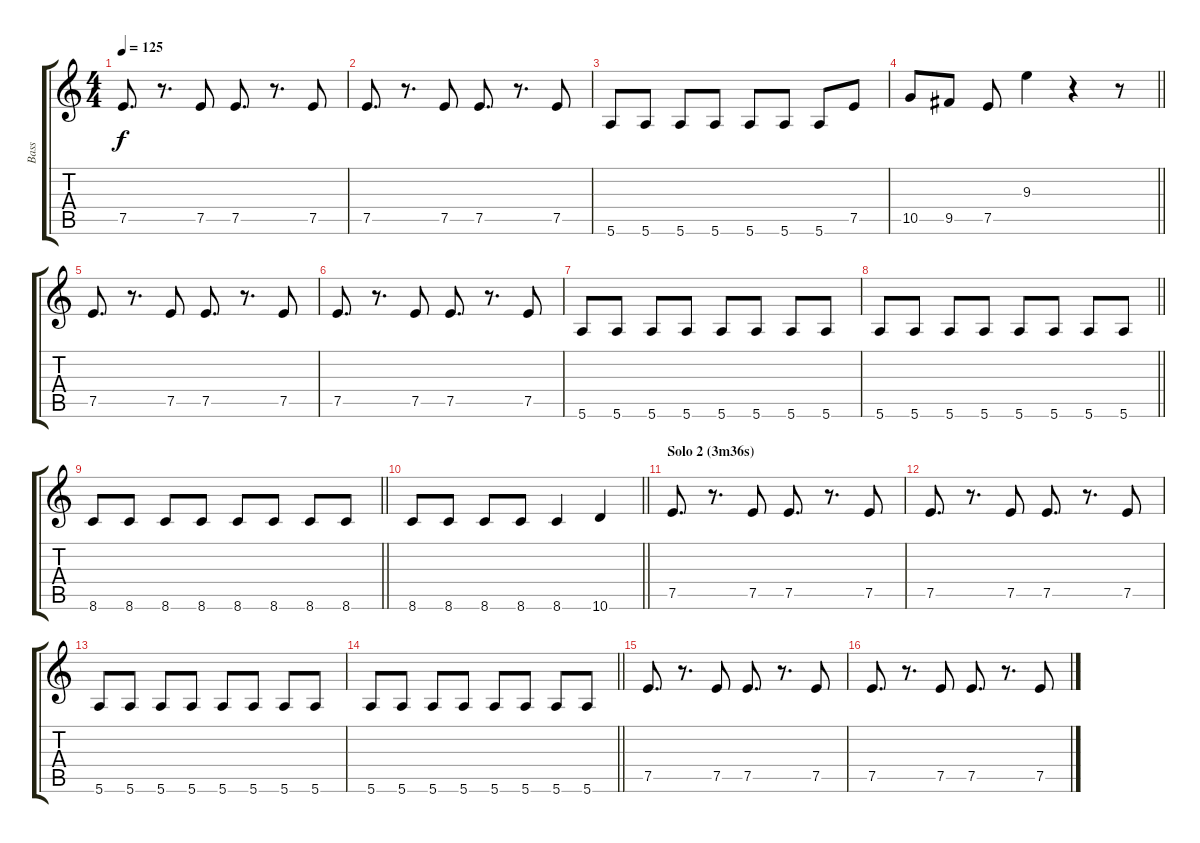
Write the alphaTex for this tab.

\track ("Bass" "Bass") {instrument electricbasspick}
\staff {score tabs}
\tuning (E4 B3 G3 D3 A2 E2) {hide}
\ts (4 4)
\tempo 125
\clef g2
\ks c
7.5.8{d dy f} r.8{d} 7.5.8 7.5.8{d} r.8{d} 7.5.8 |
7.5.8{d} r.8{d} 7.5.8 7.5.8{d} r.8{d} 7.5.8 |
5.6.8 5.6.8 5.6.8 5.6.8 5.6.8 5.6.8 5.6.8 7.5.8 |
\barLineRight lightlight
10.5.8 9.5.8 7.5.8 9.3.4 r.4 r.8 |
7.5.8{d} r.8{d} 7.5.8 7.5.8{d} r.8{d} 7.5.8 |
7.5.8{d} r.8{d} 7.5.8 7.5.8{d} r.8{d} 7.5.8 |
5.6.8 5.6.8 5.6.8 5.6.8 5.6.8 5.6.8 5.6.8 5.6.8 |
\barLineRight lightlight
5.6.8 5.6.8 5.6.8 5.6.8 5.6.8 5.6.8 5.6.8 5.6.8 |
\barLineRight lightlight
8.6.8 8.6.8 8.6.8 8.6.8 8.6.8 8.6.8 8.6.8 8.6.8 |
\barLineRight lightlight
8.6.8 8.6.8 8.6.8 8.6.8 8.6.4 10.6.4 |
\section ("" "Solo 2 (3m36s)")
7.5.8{d} r.8{d} 7.5.8 7.5.8{d} r.8{d} 7.5.8 |
7.5.8{d} r.8{d} 7.5.8 7.5.8{d} r.8{d} 7.5.8 |
5.6.8 5.6.8 5.6.8 5.6.8 5.6.8 5.6.8 5.6.8 5.6.8 |
\barLineRight lightlight
5.6.8 5.6.8 5.6.8 5.6.8 5.6.8 5.6.8 5.6.8 5.6.8 |
7.5.8{d} r.8{d} 7.5.8 7.5.8{d} r.8{d} 7.5.8 |
7.5.8{d} r.8{d} 7.5.8 7.5.8{d} r.8{d} 7.5.8
